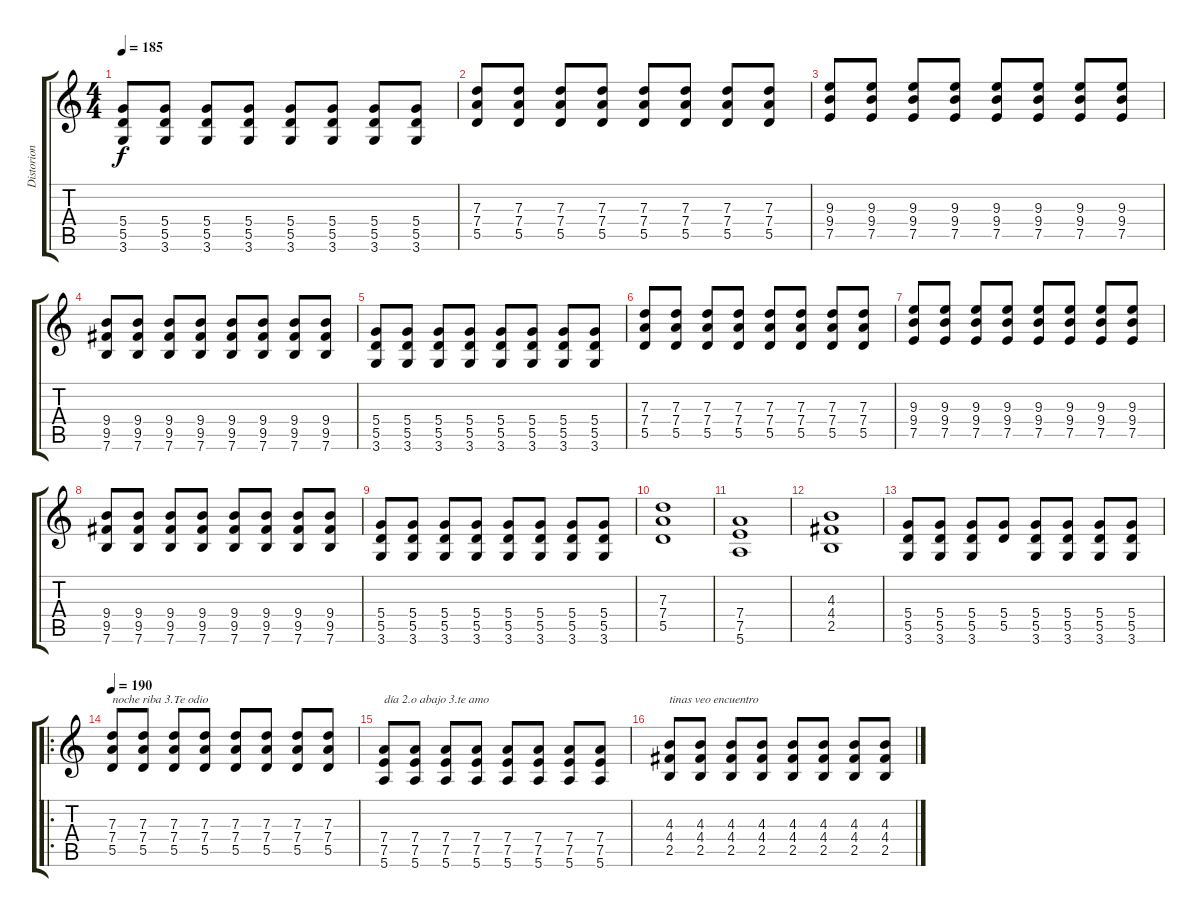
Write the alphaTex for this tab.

\track ("Distorion Guita" "Distorion ") {instrument distortionguitar}
\staff {score tabs}
\tuning (E4 B3 G3 D3 A2 E2) {hide}
\ts (4 4)
\tempo 185
\clef g2
\ks c
(5.4 5.5 3.6).8{dy f} (5.4 5.5 3.6).8 (5.4 5.5 3.6).8 (5.4 5.5 3.6).8 (5.4 5.5 3.6).8 (5.4 5.5 3.6).8 (5.4 5.5 3.6).8 (5.4 5.5 3.6).8 |
(7.3 7.4 5.5).8 (7.3 7.4 5.5).8 (7.3 7.4 5.5).8 (7.3 7.4 5.5).8 (7.3 7.4 5.5).8 (7.3 7.4 5.5).8 (7.3 7.4 5.5).8 (7.3 7.4 5.5).8 |
(9.3 9.4 7.5).8 (9.3 9.4 7.5).8 (9.3 9.4 7.5).8 (9.3 9.4 7.5).8 (9.3 9.4 7.5).8 (9.3 9.4 7.5).8 (9.3 9.4 7.5).8 (9.3 9.4 7.5).8 |
(9.4 9.5 7.6).8 (9.4 9.5 7.6).8 (9.4 9.5 7.6).8 (9.4 9.5 7.6).8 (9.4 9.5 7.6).8 (9.4 9.5 7.6).8 (9.4 9.5 7.6).8 (9.4 9.5 7.6).8 |
(5.4 5.5 3.6).8 (5.4 5.5 3.6).8 (5.4 5.5 3.6).8 (5.4 5.5 3.6).8 (5.4 5.5 3.6).8 (5.4 5.5 3.6).8 (5.4 5.5 3.6).8 (5.4 5.5 3.6).8 |
(7.3 7.4 5.5).8 (7.3 7.4 5.5).8 (7.3 7.4 5.5).8 (7.3 7.4 5.5).8 (7.3 7.4 5.5).8 (7.3 7.4 5.5).8 (7.3 7.4 5.5).8 (7.3 7.4 5.5).8 |
(9.3 9.4 7.5).8 (9.3 9.4 7.5).8 (9.3 9.4 7.5).8 (9.3 9.4 7.5).8 (9.3 9.4 7.5).8 (9.3 9.4 7.5).8 (9.3 9.4 7.5).8 (9.3 9.4 7.5).8 |
(9.4 9.5 7.6).8 (9.4 9.5 7.6).8 (9.4 9.5 7.6).8 (9.4 9.5 7.6).8 (9.4 9.5 7.6).8 (9.4 9.5 7.6).8 (9.4 9.5 7.6).8 (9.4 9.5 7.6).8 |
(5.4 5.5 3.6).8 (5.4 5.5 3.6).8 (5.4 5.5 3.6).8 (5.4 5.5 3.6).8 (5.4 5.5 3.6).8 (5.4 5.5 3.6).8 (5.4 5.5 3.6).8 (5.4 5.5 3.6).8 |
(7.3 7.4 5.5).1 |
(7.4 7.5 5.6).1 |
(4.3 4.4 2.5).1 |
(5.4 5.5 3.6).8 (5.4 5.5 3.6).8 (5.4 5.5 3.6).8 (5.4 5.5).8 (5.4 5.5 3.6).8 (5.4 5.5 3.6).8 (5.4 5.5 3.6).8 (5.4 5.5 3.6).8 |
\ro
\tempo 190
(7.3 7.4 5.5).8{txt "noche riba 3.Te odio"} (7.3 7.4 5.5).8 (7.3 7.4 5.5).8 (7.3 7.4 5.5).8 (7.3 7.4 5.5).8 (7.3 7.4 5.5).8 (7.3 7.4 5.5).8 (7.3 7.4 5.5).8 |
(7.4 7.5 5.6).8{txt "día 2.o abajo 3.te amo"} (7.4 7.5 5.6).8 (7.4 7.5 5.6).8 (7.4 7.5 5.6).8 (7.4 7.5 5.6).8 (7.4 7.5 5.6).8 (7.4 7.5 5.6).8 (7.4 7.5 5.6).8 |
(4.3 4.4 2.5).8{txt "tinas veo encuentro"} (4.3 4.4 2.5).8 (4.3 4.4 2.5).8 (4.3 4.4 2.5).8 (4.3 4.4 2.5).8 (4.3 4.4 2.5).8 (4.3 4.4 2.5).8 (4.3 4.4 2.5).8
